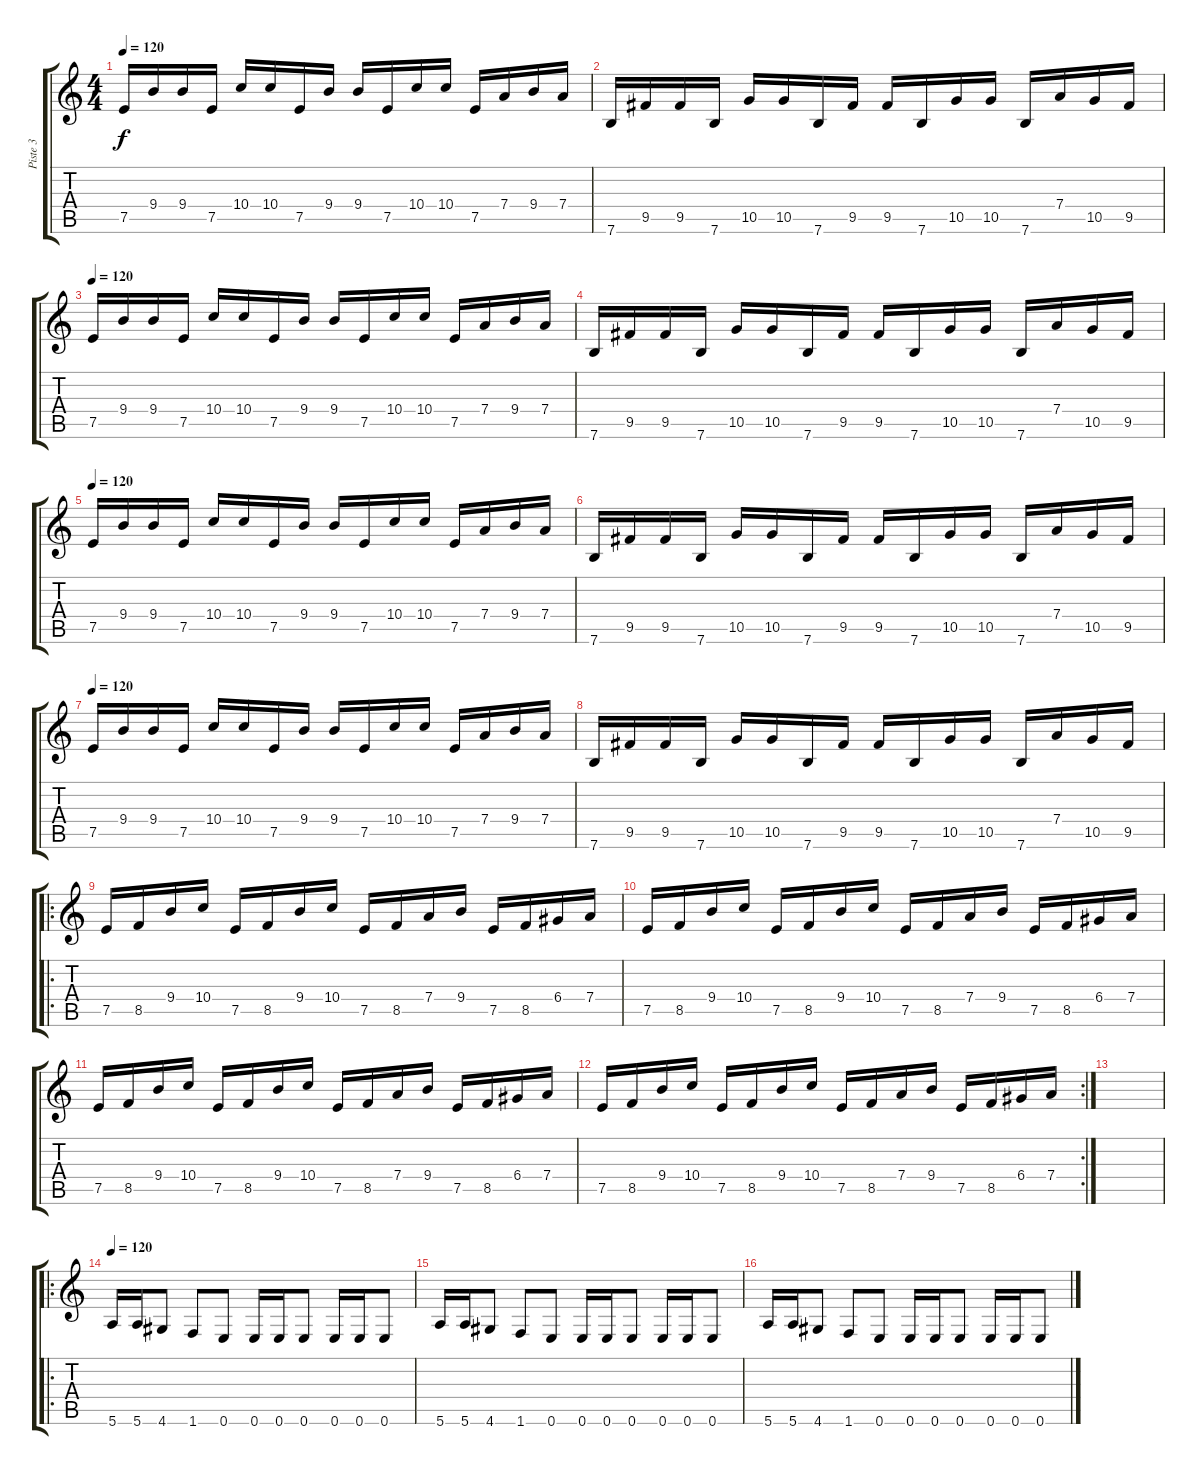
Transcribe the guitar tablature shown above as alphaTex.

\track ("Piste 3" "Piste 3") {instrument distortionguitar}
\staff {score tabs}
\tuning (E4 B3 G3 D3 A2 E2) {hide}
\ts (4 4)
\tempo 120
\clef g2
\ks c
7.5.16{dy f} 9.4.16 9.4.16 7.5.16 10.4.16 10.4.16 7.5.16 9.4.16 9.4.16 7.5.16 10.4.16 10.4.16 7.5.16 7.4.16 9.4.16 7.4.16 |
7.6.16 9.5.16 9.5.16 7.6.16 10.5.16 10.5.16 7.6.16 9.5.16 9.5.16 7.6.16 10.5.16 10.5.16 7.6.16 7.4.16 10.5.16 9.5.16 |
\tempo 120
7.5.16 9.4.16 9.4.16 7.5.16 10.4.16 10.4.16 7.5.16 9.4.16 9.4.16 7.5.16 10.4.16 10.4.16 7.5.16 7.4.16 9.4.16 7.4.16 |
7.6.16 9.5.16 9.5.16 7.6.16 10.5.16 10.5.16 7.6.16 9.5.16 9.5.16 7.6.16 10.5.16 10.5.16 7.6.16 7.4.16 10.5.16 9.5.16 |
\tempo 120
7.5.16 9.4.16 9.4.16 7.5.16 10.4.16 10.4.16 7.5.16 9.4.16 9.4.16 7.5.16 10.4.16 10.4.16 7.5.16 7.4.16 9.4.16 7.4.16 |
7.6.16 9.5.16 9.5.16 7.6.16 10.5.16 10.5.16 7.6.16 9.5.16 9.5.16 7.6.16 10.5.16 10.5.16 7.6.16 7.4.16 10.5.16 9.5.16 |
\tempo 120
7.5.16 9.4.16 9.4.16 7.5.16 10.4.16 10.4.16 7.5.16 9.4.16 9.4.16 7.5.16 10.4.16 10.4.16 7.5.16 7.4.16 9.4.16 7.4.16 |
7.6.16 9.5.16 9.5.16 7.6.16 10.5.16 10.5.16 7.6.16 9.5.16 9.5.16 7.6.16 10.5.16 10.5.16 7.6.16 7.4.16 10.5.16 9.5.16 |
\ro
7.5.16 8.5.16 9.4.16 10.4.16 7.5.16 8.5.16 9.4.16 10.4.16 7.5.16 8.5.16 7.4.16 9.4.16 7.5.16 8.5.16 6.4.16 7.4.16 |
7.5.16 8.5.16 9.4.16 10.4.16 7.5.16 8.5.16 9.4.16 10.4.16 7.5.16 8.5.16 7.4.16 9.4.16 7.5.16 8.5.16 6.4.16 7.4.16 |
7.5.16 8.5.16 9.4.16 10.4.16 7.5.16 8.5.16 9.4.16 10.4.16 7.5.16 8.5.16 7.4.16 9.4.16 7.5.16 8.5.16 6.4.16 7.4.16 |
\rc 2
7.5.16 8.5.16 9.4.16 10.4.16 7.5.16 8.5.16 9.4.16 10.4.16 7.5.16 8.5.16 7.4.16 9.4.16 7.5.16 8.5.16 6.4.16 7.4.16 |
|
\ro
\tempo 120
5.6.16 5.6.16 4.6.8 1.6.8 0.6.8 0.6.16 0.6.16 0.6.8 0.6.16 0.6.16 0.6.8 |
5.6.16 5.6.16 4.6.8 1.6.8 0.6.8 0.6.16 0.6.16 0.6.8 0.6.16 0.6.16 0.6.8 |
5.6.16 5.6.16 4.6.8 1.6.8 0.6.8 0.6.16 0.6.16 0.6.8 0.6.16 0.6.16 0.6.8
